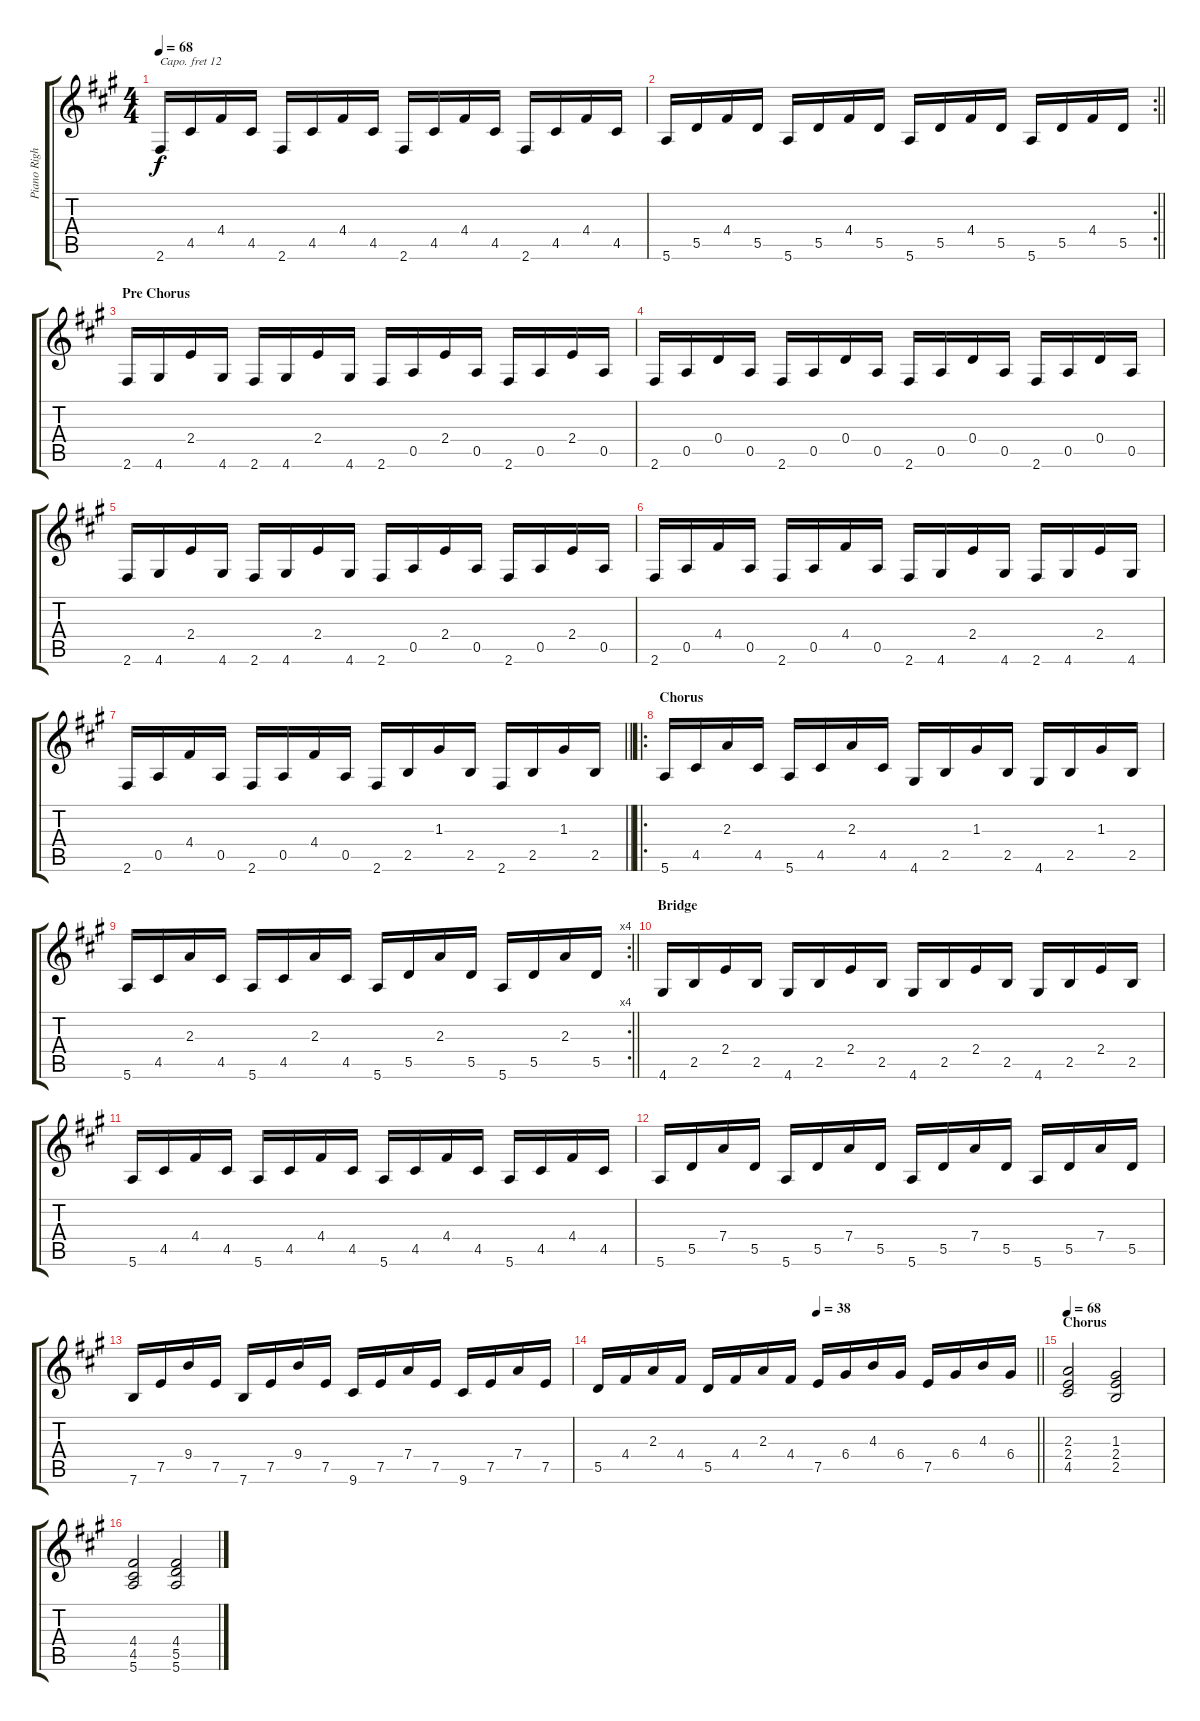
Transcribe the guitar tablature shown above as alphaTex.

\track ("Piano Right" "Piano Righ") {instrument acousticgrandpiano}
\staff {score tabs}
\capo 12
\tuning (E4 B3 G3 D3 A2 E2) {hide}
\ts (4 4)
\tempo 68
\clef g2
\ks a
2.6.16{dy f} 4.5.16 4.4.16 4.5.16 2.6.16 4.5.16 4.4.16 4.5.16 2.6.16 4.5.16 4.4.16 4.5.16 2.6.16 4.5.16 4.4.16 4.5.16 |
\rc 2
\barLineRight lightlight
5.6.16 5.5.16 4.4.16 5.5.16 5.6.16 5.5.16 4.4.16 5.5.16 5.6.16 5.5.16 4.4.16 5.5.16 5.6.16 5.5.16 4.4.16 5.5.16 |
\section ("" "Pre Chorus")
2.6.16 4.6.16 2.4.16 4.6.16 2.6.16 4.6.16 2.4.16 4.6.16 2.6.16 0.5.16 2.4.16 0.5.16 2.6.16 0.5.16 2.4.16 0.5.16 |
2.6.16 0.5.16 0.4.16 0.5.16 2.6.16 0.5.16 0.4.16 0.5.16 2.6.16 0.5.16 0.4.16 0.5.16 2.6.16 0.5.16 0.4.16 0.5.16 |
2.6.16 4.6.16 2.4.16 4.6.16 2.6.16 4.6.16 2.4.16 4.6.16 2.6.16 0.5.16 2.4.16 0.5.16 2.6.16 0.5.16 2.4.16 0.5.16 |
2.6.16 0.5.16 4.4.16 0.5.16 2.6.16 0.5.16 4.4.16 0.5.16 2.6.16 4.6.16 2.4.16 4.6.16 2.6.16 4.6.16 2.4.16 4.6.16 |
\barLineRight lightlight
2.6.16 0.5.16 4.4.16 0.5.16 2.6.16 0.5.16 4.4.16 0.5.16 2.6.16 2.5.16 1.3.16 2.5.16 2.6.16 2.5.16 1.3.16 2.5.16 |
\ro
\section ("" "Chorus")
5.6.16 4.5.16 2.3.16 4.5.16 5.6.16 4.5.16 2.3.16 4.5.16 4.6.16 2.5.16 1.3.16 2.5.16 4.6.16 2.5.16 1.3.16 2.5.16 |
\rc 4
\barLineRight lightlight
5.6.16 4.5.16 2.3.16 4.5.16 5.6.16 4.5.16 2.3.16 4.5.16 5.6.16 5.5.16 2.3.16 5.5.16 5.6.16 5.5.16 2.3.16 5.5.16 |
\section ("" "Bridge")
4.6.16 2.5.16 2.4.16 2.5.16 4.6.16 2.5.16 2.4.16 2.5.16 4.6.16 2.5.16 2.4.16 2.5.16 4.6.16 2.5.16 2.4.16 2.5.16 |
5.6.16 4.5.16 4.4.16 4.5.16 5.6.16 4.5.16 4.4.16 4.5.16 5.6.16 4.5.16 4.4.16 4.5.16 5.6.16 4.5.16 4.4.16 4.5.16 |
5.6.16 5.5.16 7.4.16 5.5.16 5.6.16 5.5.16 7.4.16 5.5.16 5.6.16 5.5.16 7.4.16 5.5.16 5.6.16 5.5.16 7.4.16 5.5.16 |
7.6.16 7.5.16 9.4.16 7.5.16 7.6.16 7.5.16 9.4.16 7.5.16 9.6.16 7.5.16 7.4.16 7.5.16 9.6.16 7.5.16 7.4.16 7.5.16 |
\tempo (38 0.5)
\barLineRight lightlight
5.5.16 4.4.16 2.3.16 4.4.16 5.5.16 4.4.16 2.3.16 4.4.16 7.5.16 6.4.16 4.3.16 6.4.16 7.5.16 6.4.16 4.3.16 6.4.16 |
\section ("" "Chorus")
\tempo 68
(2.3 2.4 4.5).2 (1.3 2.4 2.5).2 |
(4.4 4.5 5.6).2 (4.4 5.5 5.6).2
